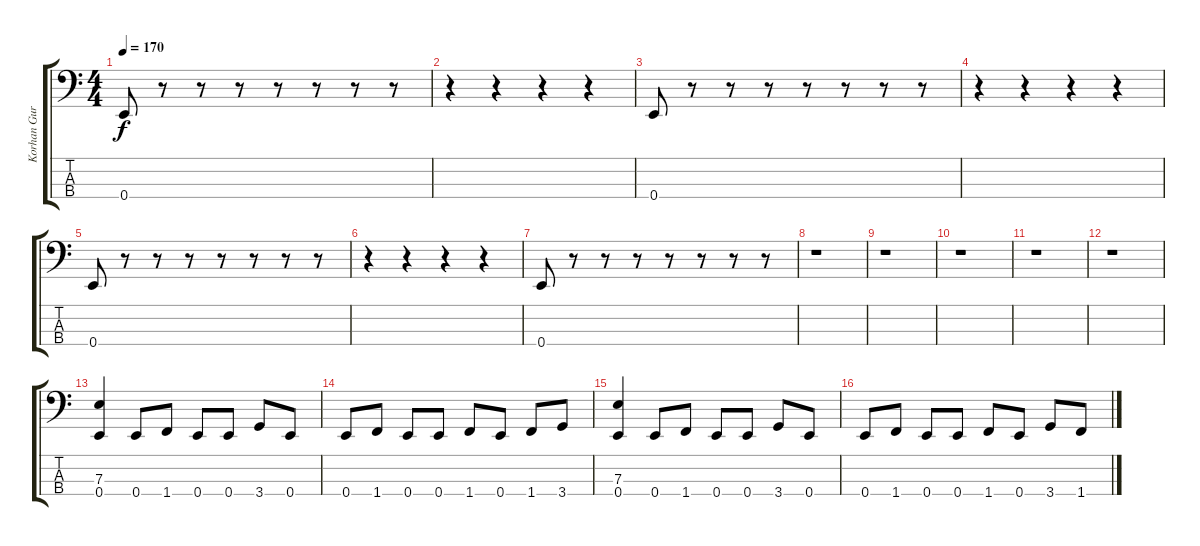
\track ("Korhan Gurler" "Korhan Gur") {instrument electricbassfinger}
\staff {score tabs}
\tuning (G2 D2 A1 E1) {hide}
\ts (4 4)
\tempo 170
\clef f4
\ks c
0.4.8{dy f} r.8 r.8 r.8 r.8 r.8 r.8 r.8 |
r.4 r.4 r.4 r.4 |
0.4.8 r.8 r.8 r.8 r.8 r.8 r.8 r.8 |
r.4 r.4 r.4 r.4 |
0.4.8 r.8 r.8 r.8 r.8 r.8 r.8 r.8 |
r.4 r.4 r.4 r.4 |
0.4.8 r.8 r.8 r.8 r.8 r.8 r.8 r.8 |
r.1 |
r.1 |
r.1 |
r.1 |
r.1 |
(7.3 0.4).4 0.4.8 1.4.8 0.4.8 0.4.8 3.4.8 0.4.8 |
0.4.8 1.4.8 0.4.8 0.4.8 1.4.8 0.4.8 1.4.8 3.4.8 |
(7.3 0.4).4 0.4.8 1.4.8 0.4.8 0.4.8 3.4.8 0.4.8 |
0.4.8 1.4.8 0.4.8 0.4.8 1.4.8 0.4.8 3.4.8 1.4.8
